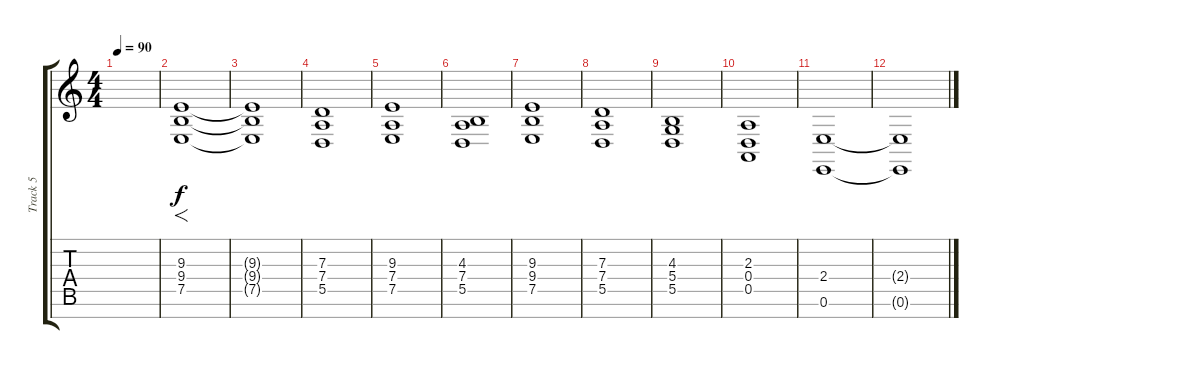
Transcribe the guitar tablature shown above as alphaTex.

\track ("Track 5" "Track 5") {instrument stringensemble2}
\staff {score tabs}
\tuning (E4 B3 G3 D3 A2 E2 B1) {hide}
\ts (4 4)
\tempo 90
\clef g2
\ks c
|
(9.3 9.4 7.5).1{f dy f} |
(9.3{t} 9.4{t} 7.5{t}).1 |
(7.3 7.4 5.5).1 |
(9.3 7.4 7.5).1 |
(4.3 7.4 5.5).1 |
(9.3 9.4 7.5).1 |
(7.3 7.4 5.5).1 |
(4.3 5.4 5.5).1 |
(2.3 0.4 0.5).1 |
(2.4 0.6).1 |
(2.4{t} 0.6{t}).1
